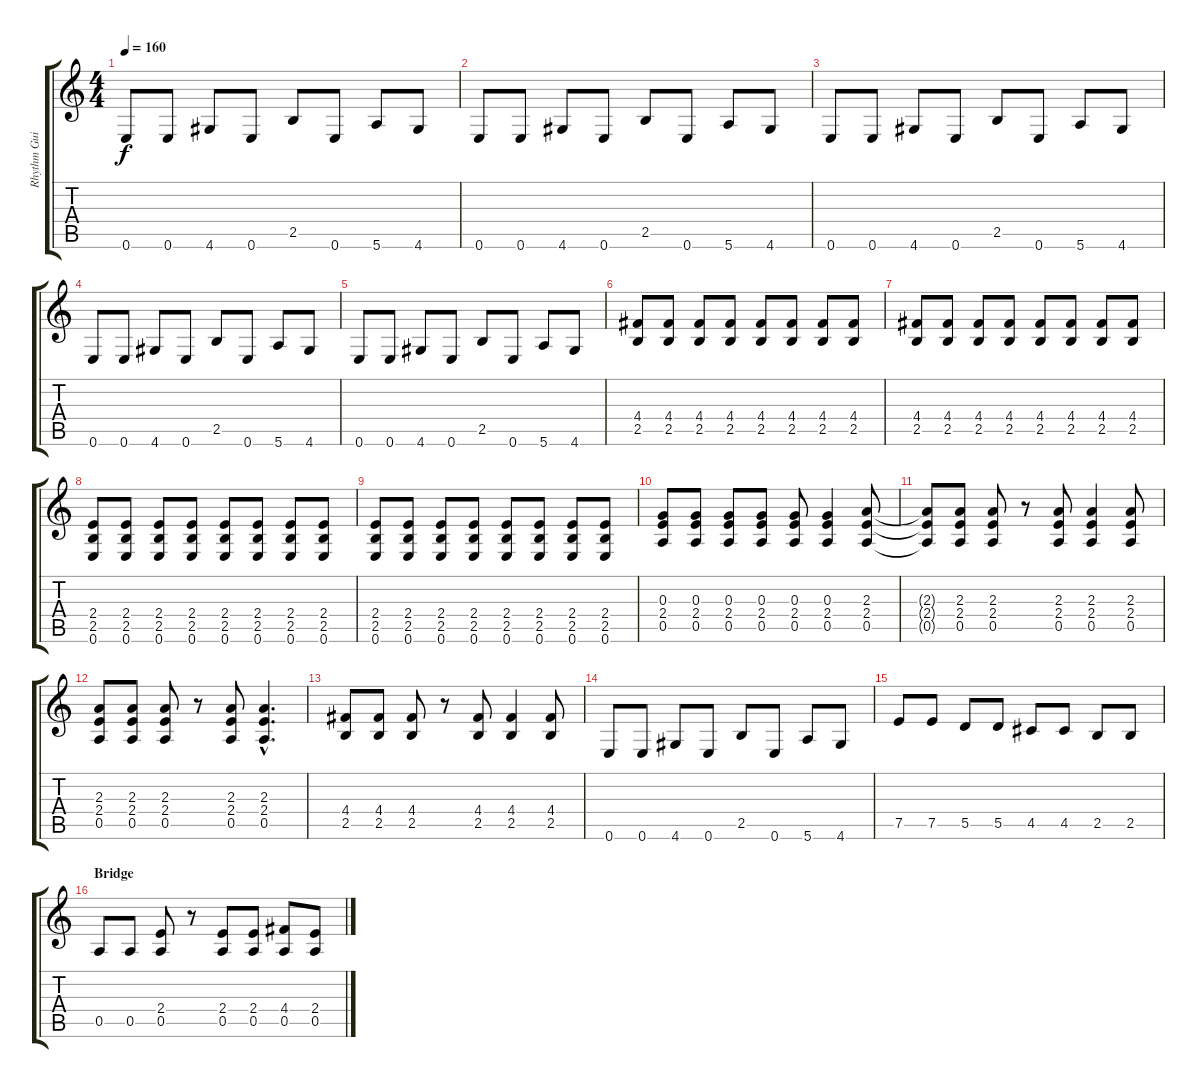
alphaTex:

\track ("Rhythm Guitar" "Rhythm Gui") {instrument electricguitarclean}
\staff {score tabs}
\tuning (E4 B3 G3 D3 A2 E2) {hide}
\ts (4 4)
\tempo 160
\clef g2
\ks c
0.6.8{dy f} 0.6.8 4.6.8 0.6.8 2.5.8 0.6.8 5.6.8 4.6.8 |
0.6.8 0.6.8 4.6.8 0.6.8 2.5.8 0.6.8 5.6.8 4.6.8 |
0.6.8 0.6.8 4.6.8 0.6.8 2.5.8 0.6.8 5.6.8 4.6.8 |
0.6.8 0.6.8 4.6.8 0.6.8 2.5.8 0.6.8 5.6.8 4.6.8 |
0.6.8 0.6.8 4.6.8 0.6.8 2.5.8 0.6.8 5.6.8 4.6.8 |
(4.4 2.5).8 (4.4 2.5).8 (4.4 2.5).8 (4.4 2.5).8 (4.4 2.5).8 (4.4 2.5).8 (4.4 2.5).8 (4.4 2.5).8 |
(4.4 2.5).8 (4.4 2.5).8 (4.4 2.5).8 (4.4 2.5).8 (4.4 2.5).8 (4.4 2.5).8 (4.4 2.5).8 (4.4 2.5).8 |
(2.4 2.5 0.6).8 (2.4 2.5 0.6).8 (2.4 2.5 0.6).8 (2.4 2.5 0.6).8 (2.4 2.5 0.6).8 (2.4 2.5 0.6).8 (2.4 2.5 0.6).8 (2.4 2.5 0.6).8 |
(2.4 2.5 0.6).8 (2.4 2.5 0.6).8 (2.4 2.5 0.6).8 (2.4 2.5 0.6).8 (2.4 2.5 0.6).8 (2.4 2.5 0.6).8 (2.4 2.5 0.6).8 (2.4 2.5 0.6).8 |
(0.3 2.4 0.5).8 (0.3 2.4 0.5).8 (0.3 2.4 0.5).8 (0.3 2.4 0.5).8 (0.3 2.4 0.5).8 (0.3 2.4 0.5).4 (2.3 2.4 0.5).8 |
(2.3{t} 2.4{t} 0.5{t}).8 (2.3 2.4 0.5).8 (2.3 2.4 0.5).8 r.8 (2.3 2.4 0.5).8 (2.3 2.4 0.5).4 (2.3 2.4 0.5).8 |
(2.3 2.4 0.5).8 (2.3 2.4 0.5).8 (2.3 2.4 0.5).8 r.8 (2.3 2.4 0.5).8 (2.3{hac} 2.4{hac} 0.5{hac}).4{d} |
(4.4 2.5).8 (4.4 2.5).8 (4.4 2.5).8 r.8 (4.4 2.5).8 (4.4 2.5).4 (4.4 2.5).8 |
0.6.8 0.6.8 4.6.8 0.6.8 2.5.8 0.6.8 5.6.8 4.6.8 |
7.5.8 7.5.8 5.5.8 5.5.8 4.5.8 4.5.8 2.5.8 2.5.8 |
\section ("" "Bridge")
0.5.8 0.5.8 (2.4 0.5).8 r.8 (2.4 0.5).8 (2.4 0.5).8 (4.4 0.5).8 (2.4 0.5).8
